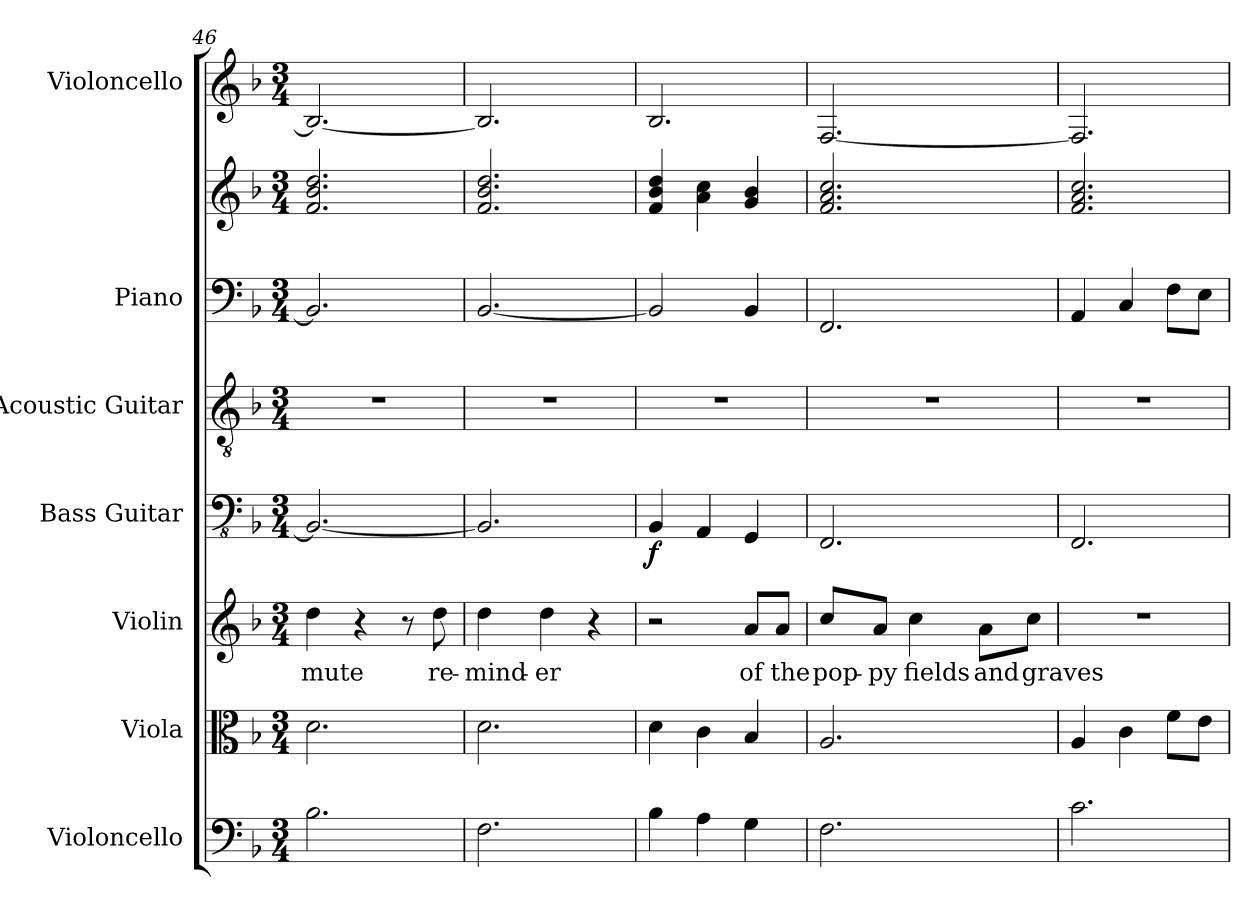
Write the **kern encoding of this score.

**kern	**kern	**kern	**text	**kern	**dynam	**kern	**kern	**kern	**kern
*part7	*part6	*part5	*part5	*part4	*part4	*part3	*part2	*part2	*part1
*staff8	*staff7	*staff6	*staff6	*staff5	*staff5	*staff4	*staff3	*staff2	*staff1
*I"Violoncello	*I"Viola	*I"Violin	*	*I"Bass Guitar	*	*I"Acoustic Guitar	*I"Piano	*	*I"Violoncello
*I'Vc.	*I'Vla.	*I'Vln.	*	*I'B. Guit.	*	*I'Guit.	*I'Pno.	*	*I'Vc.
*clefF4	*clefC3	*clefG2	*	*clefFv4	*	*clefGv2	*clefF4	*clefG2	*clefG2
*k[b-]	*k[b-]	*k[b-]	*	*k[b-]	*	*k[b-]	*k[b-]	*k[b-]	*k[b-]
*M3/4	*M3/4	*M3/4	*	*M3/4	*	*M3/4	*M3/4	*M3/4	*M3/4
=46	=46	=46	=46	=46	=46	=46	=46	=46	=46
2.B-\	2.d\	4dd\	mute	2.BBB-/_	.	2.r	2.BB-/]	2.f/ 2.b-/ 2.dd/	2.B-/_
.	.	4r	.	.	.	.	.	.	.
.	.	8r	.	.	.	.	.	.	.
.	.	8dd\	re-	.	.	.	.	.	.
=47	=47	=47	=47	=47	=47	=47	=47	=47	=47
2.F\	2.d\	4dd\	-mind-	2.BBB-/]	.	2.r	[2.BB-/	2.f/ 2.b-/ 2.dd/	2.B-/]
.	.	4dd\	-er	.	.	.	.	.	.
.	.	4r	.	.	.	.	.	.	.
=48	=48	=48	=48	=48	=48	=48	=48	=48	=48
!	!	!	!	!	!LO:DY:b	!	!	!	!
4B-\	4d\	2r	.	4BBB-/	f	2.r	2BB-/]	4f/ 4b-/ 4dd/	2.B-/
4A\	4c\	.	.	4AAA/	.	.	.	4a\ 4cc\	.
4G\	4B-/	8a/L	of	4GGG/	.	.	4BB-/	4g/ 4b-/	.
.	.	8a/J	the	.	.	.	.	.	.
=49	=49	=49	=49	=49	=49	=49	=49	=49	=49
2.F\	2.A/	8cc/L	pop-	2.FFF/	.	2.r	2.FF/	2.f/ 2.a/ 2.cc/	[2.F/
.	.	8a/J	-py	.	.	.	.	.	.
.	.	4cc\	fields	.	.	.	.	.	.
.	.	8a\L	and	.	.	.	.	.	.
.	.	8cc\J	graves	.	.	.	.	.	.
=50	=50	=50	=50	=50	=50	=50	=50	=50	=50
2.c\	4A/	2.r	.	2.FFF/	.	2.r	4AA/	2.f/ 2.a/ 2.cc/	2.F/]
.	4c\	.	.	.	.	.	4C/	.	.
.	8f\L	.	.	.	.	.	8F\L	.	.
.	8e\J	.	.	.	.	.	8E\J	.	.
=	=	=	=	=	=	=	=	=	=
*-	*-	*-	*-	*-	*-	*-	*-	*-	*-
